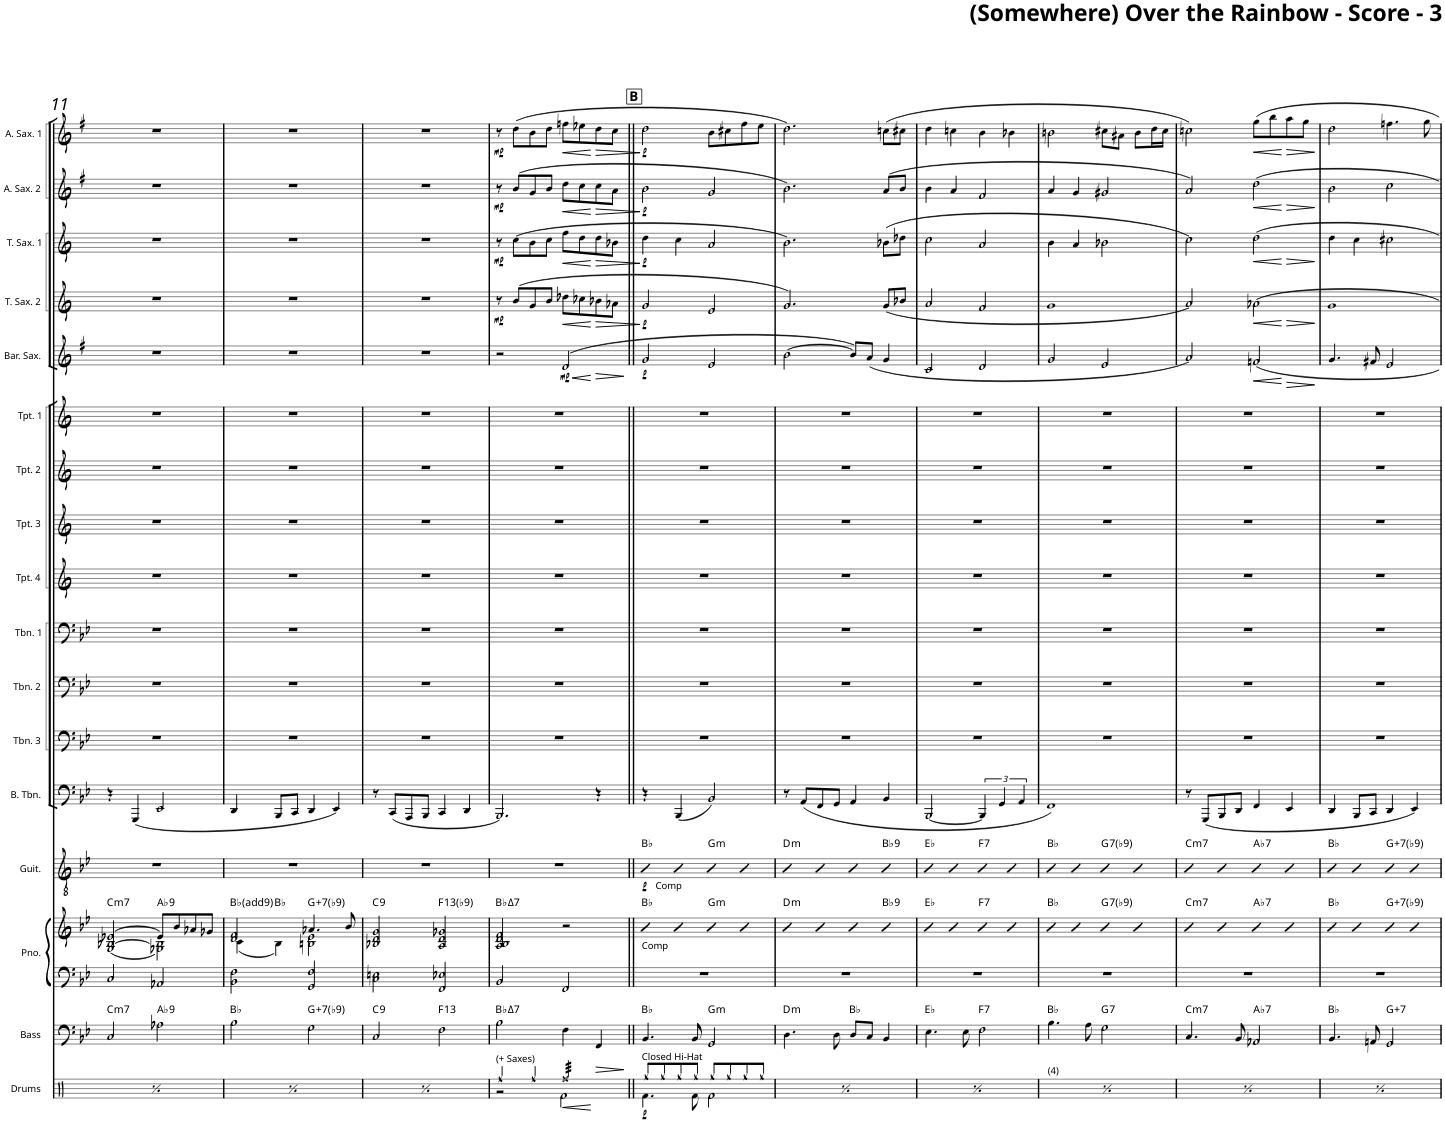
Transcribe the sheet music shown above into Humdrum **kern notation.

**kern	**dynam	**kern	**harte	**kern	**kern	**harte	**kern	**dynam	**harte	**kern	**kern	**kern	**kern	**kern	**kern	**kern	**kern	**kern	**dynam	**kern	**dynam	**kern	**dynam	**kern	**dynam	**kern	**dynam
*part17	*part17	*part16	*part16	*part15	*part15	*part15	*part14	*part14	*part14	*part13	*part12	*part11	*part10	*part9	*part8	*part7	*part6	*part5	*part5	*part4	*part4	*part3	*part3	*part2	*part2	*part1	*part1
*staff18	*staff18	*staff17	*	*staff16	*staff15	*	*staff14	*staff14	*	*staff13	*staff12	*staff11	*staff10	*staff9	*staff8	*staff7	*staff6	*staff5	*staff5	*staff4	*staff4	*staff3	*staff3	*staff2	*staff2	*staff1	*staff1
*I"Drums	*	*I"Bass	*	*I"Piano	*	*	*I"Guitar	*	*	*I"Bass Bone	*I"Trombone 3	*I"Trombone 2	*I"Trombone 1	*I"Trumpet 4	*I"Trumpet 3	*I"Trumpet 2	*I"Trumpet 1	*I"Bari Sax	*	*I"Tenor Sax 2	*	*I"Tenor Sax 1	*	*I"Alto Sax 2	*	*I"Alto Sax 1	*
*I'Drums	*	*I'Bass	*	*I'Pno.	*	*	*I'Guit.	*	*	*	*I'Tbn. 3	*I'Tbn. 2	*I'Tbn. 1	*I'Tpt. 4	*I'Tpt. 3	*I'Tpt. 2	*I'Tpt. 1	*I'Bar. Sax.	*	*I'T. Sax. 2	*	*I'T. Sax. 1	*	*I'A. Sax. 2	*	*I'A. Sax. 1	*
!!LO:PB:g=z
*clefX	*	*clefF4	*	*clefF4	*clefG2	*	*clefGv2	*	*	*clefF4	*clefF4	*clefF4	*clefF4	*clefG2	*clefG2	*clefG2	*clefG2	*clefG2	*	*clefG2	*	*clefG2	*	*clefG2	*	*clefG2	*
*	*	*Trd7c12	*	*	*	*	*	*	*	*	*	*	*	*Trd1c2	*Trd1c2	*Trd1c2	*Trd1c2	*Trd12c21	*	*Trd8c14	*	*Trd8c14	*	*Trd5c9	*	*Trd5c9	*
*k[]	*	*k[b-e-]	*	*k[b-e-]	*k[b-e-]	*	*k[b-e-]	*	*	*k[b-e-]	*k[b-e-]	*k[b-e-]	*k[b-e-]	*k[]	*k[]	*k[]	*k[]	*k[f#]	*	*k[]	*	*k[]	*	*k[f#]	*	*k[f#]	*
*M4/4	*	*M4/4	*	*M4/4	*M4/4	*	*M4/4	*	*	*M4/4	*M4/4	*M4/4	*M4/4	*M4/4	*M4/4	*M4/4	*M4/4	*M4/4	*	*M4/4	*	*M4/4	*	*M4/4	*	*M4/4	*
=11	=11	=11	=11	=11	=11	=11	=11	=11	=11	=11	=11	=11	=11	=11	=11	=11	=11	=11	=11	=11	=11	=11	=11	=11	=11	=11	=11
*	*	*	*	*	*^	*	*	*	*	*	*	*	*	*	*	*	*	*	*	*	*	*	*	*	*	*	*
!LO:TX:a:t=top of cym.	!	!	!LO:H:kt=m7	!	!	!	!LO:H:kt=m7	!	!	!	!	!	!	!	!	!	!	!	!	!	!	!	!	!	!	!	!	!
4Rff/	.	2C/	C:min7	2C/	[2e-X/	(<2G/ [2B-X/	C:min7	1r	.	.	4r	1r	1r	1r	1r	1r	1r	1r	1r	.	1r	.	1r	.	1r	.	1r	.
4Rff/	.	.	.	.	.	.	.	.	.	.	(4GGG/	.	.	.	.	.	.	.	.	.	.	.	.	.	.	.	.	.
!	!	!	!LO:H:kt=9	!	!	!	!LO:H:kt=9	!	!	!	!	!	!	!	!	!	!	!	!	!	!	!	!	!	!	!	!	!
4Rff/	.	2A-X\	Ab:9	2AA-X/	8e-/L]	2G-X\ 2B-\])	Ab:9	.	.	.	2EE-/	.	.	.	.	.	.	.	.	.	.	.	.	.	.	.	.	.
.	.	.	.	.	8b-/	.	.	.	.	.	.	.	.	.	.	.	.	.	.	.	.	.	.	.	.	.	.	.
4Rff/	.	.	.	.	8a-X/	.	.	.	.	.	.	.	.	.	.	.	.	.	.	.	.	.	.	.	.	.	.	.
.	.	.	.	.	8g-X/J	.	.	.	.	.	.	.	.	.	.	.	.	.	.	.	.	.	.	.	.	.	.	.
=12	=12	=12	=12	=12	=12	=12	=12	=12	=12	=12	=12	=12	=12	=12	=12	=12	=12	=12	=12	=12	=12	=12	=12	=12	=12	=12	=12	=12
!LO:TX:a:t=top of cym.	!	!	!	!	!	!	!	!	!	!	!	!	!	!	!	!	!	!	!	!	!	!	!	!	!	!	!	!
4Rff/	.	2B-\	Bb:maj	2BB-\ 2F\	2d/ 2f/	(4c\	Bb:maj(9)	1r	.	.	4DD/	1r	1r	1r	1r	1r	1r	1r	1r	.	1r	.	1r	.	1r	.	1r	.
4Rff/	.	.	.	.	.	4B-\)	Bb:maj	.	.	.	8BBB-/L	.	.	.	.	.	.	.	.	.	.	.	.	.	.	.	.	.
.	.	.	.	.	.	.	.	.	.	.	8CC/J	.	.	.	.	.	.	.	.	.	.	.	.	.	.	.	.	.
!	!	!	!LO:H:kt=7	!	!	!	!LO:H:kt=7	!	!	!	!	!	!	!	!	!	!	!	!	!	!	!	!	!	!	!	!	!
4Rff/	.	2G\	G:aug(b7,b9)	2GG/ 2F/	4.a-X/	2Bn\ 2e-\	G:aug(b7,b9)	.	.	.	4DD/	.	.	.	.	.	.	.	.	.	.	.	.	.	.	.	.	.
4Rff/	.	.	.	.	.	.	.	.	.	.	4EE-/)	.	.	.	.	.	.	.	.	.	.	.	.	.	.	.	.	.
.	.	.	.	.	8b-/	.	.	.	.	.	.	.	.	.	.	.	.	.	.	.	.	.	.	.	.	.	.	.
*	*	*	*	*	*v	*v	*	*	*	*	*	*	*	*	*	*	*	*	*	*	*	*	*	*	*	*	*	*
=13	=13	=13	=13	=13	=13	=13	=13	=13	=13	=13	=13	=13	=13	=13	=13	=13	=13	=13	=13	=13	=13	=13	=13	=13	=13	=13	=13
!LO:TX:a:t=top of cym.	!	!	!LO:H:kt=9	!	!	!LO:H:kt=9	!	!	!	!	!	!	!	!	!	!	!	!	!	!	!	!	!	!	!	!	!
4Rff/	.	2C/	C:9	2C\ 2En\	2B-X/ 2d/ 2g/	C:9	1r	.	.	8r	1r	1r	1r	1r	1r	1r	1r	1r	.	1r	.	1r	.	1r	.	1r	.
.	.	.	.	.	.	.	.	.	.	(8CC/L	.	.	.	.	.	.	.	.	.	.	.	.	.	.	.	.	.
4Rff/	.	.	.	.	.	.	.	.	.	8AAA/	.	.	.	.	.	.	.	.	.	.	.	.	.	.	.	.	.
.	.	.	.	.	.	.	.	.	.	8BBB-/J	.	.	.	.	.	.	.	.	.	.	.	.	.	.	.	.	.
!	!	!	!LO:H:kt=13	!	!	!LO:H:kt=13	!	!	!	!	!	!	!	!	!	!	!	!	!	!	!	!	!	!	!	!	!
4Rff/	.	2F\	F:9(11,13)	2FF/ 2E-X/	2A/ 2d/ 2g-X/	F:(3,5,b7,b9,11,13)	.	.	.	4CC/	.	.	.	.	.	.	.	.	.	.	.	.	.	.	.	.	.
4Rff/	.	.	.	.	.	.	.	.	.	4DD/	.	.	.	.	.	.	.	.	.	.	.	.	.	.	.	.	.
=14	=14	=14	=14	=14	=14	=14	=14	=14	=14	=14	=14	=14	=14	=14	=14	=14	=14	=14	=14	=14	=14	=14	=14	=14	=14	=14	=14
*^	*	*	*	*	*	*	*	*	*	*	*	*	*	*	*	*	*	*^	*	*	*	*	*	*	*	*	*
*	*^	*	*	*	*	*	*	*	*	*	*	*	*	*	*	*	*	*	*	*	*	*	*	*	*	*	*	*	*
!LO:TX:a:t=(+ Saxes)	!	!	!	!	!	!	!	!	!	!	!	!	!	!	!	!	!	!	!	!	!	!	!	!	!	!	!	!	!	!
!	!	!	!	!	!LO:H:kt=7	!	!	!LO:H:kt=7	!	!	!	!	!	!	!	!	!	!	!	!	!	!	!	!LO:DY:b	!	!LO:DY:b	!	!LO:DY:b	!	!LO:DY:b
4Rff/	2r	2ryy	.	2B-\	Bb:maj7	2BB-/	2A/ 2B-/ 2d/ 2f/	Bb:maj7	1r	.	.	2.BBB-/)	1r	1r	1r	1r	1r	1r	1r	2r	2ryy	.	8r	mp	8r	mp	8r	mp	8r	mp
.	.	.	.	.	.	.	.	.	.	.	.	.	.	.	.	.	.	.	.	.	.	.	(8b/L	.	(8cc\L	.	(8b/L	.	(8dd\L	.
4Rff/	.	.	.	.	.	.	.	.	.	.	.	.	.	.	.	.	.	.	.	.	.	.	8g/	.	8b\	.	8g/	.	8b\	.
.	.	.	.	.	.	.	.	.	.	.	.	.	.	.	.	.	.	.	.	.	.	.	8b/J	.	8cc\J	.	8b/J	.	8dd\J	.
!	!	!	!LO:HP:b	!	!	!	!	!	!	!	!	!	!	!	!	!	!	!	!	!	!	!LO:HP:b	!	!LO:HP:b	!	!LO:HP:b	!	!LO:HP:b	!	!LO:HP:b
!	!	!	!	!	!	!	!	!	!	!	!	!	!	!	!	!	!	!	!	!	!	!LO:DY:n=1:b	!	!	!	!	!	!	!	!
*tremolo	*	*	*	*	*	*	*	*	*	*	*	*	*	*	*	*	*	*	*	*	*	*	*	*	*	*	*	*	*	*
32Rff/LLL	2Rf\	4Rf	<	4F\	.	2FF/	2r	.	.	.	.	.	.	.	.	.	.	.	.	(2d/	4d	< mp	8dd-X\L	<	8ff\L	<	8dd\L	<	8ffn\L	<
32Rff/	.	.	.	.	.	.	.	.	.	.	.	.	.	.	.	.	.	.	.	.	.	.	.	.	.	.	.	.	.	.
32Rff/	.	.	.	.	.	.	.	.	.	.	.	.	.	.	.	.	.	.	.	.	.	.	.	.	.	.	.	.	.	.
32Rff/	.	.	.	.	.	.	.	.	.	.	.	.	.	.	.	.	.	.	.	.	.	.	.	.	.	.	.	.	.	.
32Rff/	.	.	.	.	.	.	.	.	.	.	.	.	.	.	.	.	.	.	.	.	.	.	8cc-X\	.	8dd\	.	8cc\	.	8ee-X\	.
32Rff/	.	.	.	.	.	.	.	.	.	.	.	.	.	.	.	.	.	.	.	.	.	.	.	.	.	.	.	.	.	.
32Rff/	.	.	.	.	.	.	.	.	.	.	.	.	.	.	.	.	.	.	.	.	.	.	.	.	.	.	.	.	.	.
32Rff/	.	.	.	.	.	.	.	.	.	.	.	.	.	.	.	.	.	.	.	.	.	.	.	.	.	.	.	.	.	.
!	!	!	!	!	!	!	!	!	!	!	!	!	!	!	!	!	!	!	!	!	!	!LO:HP:n=1:b	!	!LO:HP:n=1:b	!	!LO:HP:n=1:b	!	!LO:HP:n=1:b	!	!LO:HP:n=1:b
32Rff/	.	4Rf	[	4FF/	.	.	.	.	.	.	.	4r	.	.	.	.	.	.	.	.	4d	[ >	8b-X\	[ >	8dd\	[ >	8cc\	[ >	8dd\	[ >
32Rff/	.	.	.	.	.	.	.	.	.	.	.	.	.	.	.	.	.	.	.	.	.	.	.	.	.	.	.	.	.	.
32Rff/	.	.	.	.	.	.	.	.	.	.	.	.	.	.	.	.	.	.	.	.	.	.	.	.	.	.	.	.	.	.
32Rff/	.	.	.	.	.	.	.	.	.	.	.	.	.	.	.	.	.	.	.	.	.	.	.	.	.	.	.	.	.	.
32Rff/	.	.	.	.	.	.	.	.	.	.	.	.	.	.	.	.	.	.	.	.	.	.	8a-X\J	.	8b-X\J	.	8a\J	.	8cc\J	.
32Rff/	.	.	.	.	.	.	.	.	.	.	.	.	.	.	.	.	.	.	.	.	.	.	.	.	.	.	.	.	.	.
32Rff/	.	.	.	.	.	.	.	.	.	.	.	.	.	.	.	.	.	.	.	.	.	.	.	.	.	.	.	.	.	.
32Rff/JJJ	.	.	.	.	.	.	.	.	.	.	.	.	.	.	.	.	.	.	.	.	.	.	.	.	.	.	.	.	.	.
*Xtremolo	*	*	*	*	*	*	*	*	*	*	*	*	*	*	*	*	*	*	*	*	*	*	*	*	*	*	*	*	*	*
*v	*v	*v	*	*	*	*	*	*	*	*	*	*	*	*	*	*	*	*	*	*v	*v	*	*	*	*	*	*	*	*	*
.	.	.	.	.	.	.	.	.	.	.	.	.	.	.	.	.	.	.	.	.	]	.	]	.	]	.	]
=15||	=15||	=15||	=15||	=15||	=15||	=15||	=15||	=15||	=15||	=15||	=15||	=15||	=15||	=15||	=15||	=15||	=15||	=15||	=15||	=15||	=15||	=15||	=15||	=15||	=15||	=15||	=15||
*^	*	*	*	*	*	*	*	*	*	*	*	*	*	*	*	*	*	*	*	*	*	*	*	*	*	*	*
!	!	!	!	!	!	!	!	!LO:TX:b:t=Comp	!	!	!	!	!	!	!	!	!	!	!	!	!	!	!	!	!	!	!	!
!	!	!	!	!	!	!LO:TX:b:t=Comp	!	!	!	!	!	!	!	!	!	!	!	!	!	!	!	!	!	!	!	!	!	!
!LO:TX:a:t=Closed Hi-Hat	!	!	!	!	!	!	!	!	!	!	!	!	!	!	!	!	!	!	!	!	!	!	!	!	!	!	!	!
!	!	!LO:DY:b	!	!	!	!	!	!	!LO:DY:b	!	!	!	!	!	!	!	!	!	!	!LO:DY:b	!	!LO:DY:b	!	!LO:DY:b	!	!LO:DY:b	!	!LO:DY:b
8Rgg/L	4.Rf\	p	4.BB-/	Bb:maj	1r	4b-	Bb:maj	4B-	p	Bb:maj	4r	1r	1r	1r	1r	1r	1r	1r	2g/	p	2g/	p	4dd\	p	2b\	p	2dd\	p
8Rgg/	.	.	.	.	.	.	.	.	.	.	.	.	.	.	.	.	.	.	.	.	.	.	.	.	.	.	.	.
8Rgg/	.	.	.	.	.	4b-	.	4B-	.	.	(4BBB-/	.	.	.	.	.	.	.	.	.	.	.	4cc\	.	.	.	.	.
8Rgg/J	8Rf\	.	8BB-/	.	.	.	.	.	.	.	.	.	.	.	.	.	.	.	.	.	.	.	.	.	.	.	.	.
!	!	!	!	!LO:H:kt=m	!	!	!LO:H:kt=m	!	!	!LO:H:kt=m	!	!	!	!	!	!	!	!	!	!	!	!	!	!	!	!	!	!
8Rgg/L	2Rf\	.	2GG/	G:min	.	4b-	G:min	4B-	.	G:min	2BB-/)	.	.	.	.	.	.	.	2e/	.	2e/	.	2a/	.	2g/	.	8b\L	.
8Rgg/	.	.	.	.	.	.	.	.	.	.	.	.	.	.	.	.	.	.	.	.	.	.	.	.	.	.	8cc#X\	.
8Rgg/	.	.	.	.	.	4b-	.	4B-	.	.	.	.	.	.	.	.	.	.	.	.	.	.	.	.	.	.	8ff#\	.
8Rgg/J	.	.	.	.	.	.	.	.	.	.	.	.	.	.	.	.	.	.	.	.	.	.	.	.	.	.	8ee\J	.
=16	=16	=16	=16	=16	=16	=16	=16	=16	=16	=16	=16	=16	=16	=16	=16	=16	=16	=16	=16	=16	=16	=16	=16	=16	=16	=16	=16	=16
!LO:TX:a:t=Closed Hi-Hat	!	!	!	!	!	!	!	!	!	!	!	!	!	!	!	!	!	!	!	!	!	!	!	!	!	!	!	!
!	!	!LO:DY:b	!	!LO:H:kt=m	!	!	!LO:H:kt=m	!	!	!LO:H:kt=m	!	!	!	!	!	!	!	!	!	!	!	!	!	!	!	!	!	!
8Rgg/L	4.Rf\	p	4.D\	D:min	1r	4b-	D:min	4B-	.	D:min	8r	1r	1r	1r	1r	1r	1r	1r	[2b\	.	2.g/)	.	2.b\)	.	2.b\)	.	2.dd\)	.
8Rgg/	.	.	.	.	.	.	.	.	.	.	(8AA/L	.	.	.	.	.	.	.	.	.	.	.	.	.	.	.	.	.
8Rgg/	.	.	.	.	.	4b-	.	4B-	.	.	8FF/	.	.	.	.	.	.	.	.	.	.	.	.	.	.	.	.	.
8Rgg/J	8Rf\	.	8D\	.	.	.	.	.	.	.	8GG/J	.	.	.	.	.	.	.	.	.	.	.	.	.	.	.	.	.
8Rgg/L	2Rf\	.	8D/L	Bb:maj	.	4b-	.	4B-	.	.	4AA/	.	.	.	.	.	.	.	8b/L])	.	.	.	.	.	.	.	.	.
8Rgg/	.	.	8C/J	.	.	.	.	.	.	.	.	.	.	.	.	.	.	.	(8a/J	.	.	.	.	.	.	.	.	.
!	!	!	!	!	!	!	!LO:H:kt=9	!	!	!LO:H:kt=9	!	!	!	!	!	!	!	!	!	!	!	!	!	!	!	!	!	!
8Rgg/	.	.	4BB-/	.	.	4b-	Bb:9	4B-	.	Bb:9	4BB-/	.	.	.	.	.	.	.	4g/	.	(8g/L	.	(8b-X\L	.	(8a/L	.	(8ccn\L	.
8Rgg/J	.	.	.	.	.	.	.	.	.	.	.	.	.	.	.	.	.	.	.	.	8b-X/J	.	8dd-X\J	.	8b/J	.	8cc#X\J	.
=17	=17	=17	=17	=17	=17	=17	=17	=17	=17	=17	=17	=17	=17	=17	=17	=17	=17	=17	=17	=17	=17	=17	=17	=17	=17	=17	=17	=17
!LO:TX:a:t=Closed Hi-Hat	!	!	!	!	!	!	!	!	!	!	!	!	!	!	!	!	!	!	!	!	!	!	!	!	!	!	!	!
!	!	!LO:DY:b	!	!	!	!	!	!	!	!	!	!	!	!	!	!	!	!	!	!	!	!	!	!	!	!	!	!
8Rgg/L	4.Rf\	p	4.E-\	Eb:maj	1r	4b-	Eb:maj	4B-	.	Eb:maj	[2BBB-/	1r	1r	1r	1r	1r	1r	1r	2c/	.	2a/	.	2cc\	.	4b\	.	4dd\	.
8Rgg/	.	.	.	.	.	.	.	.	.	.	.	.	.	.	.	.	.	.	.	.	.	.	.	.	.	.	.	.
8Rgg/	.	.	.	.	.	4b-	.	4B-	.	.	.	.	.	.	.	.	.	.	.	.	.	.	.	.	4a/	.	4ccn\	.
8Rgg/J	8Rf\	.	8E-\	.	.	.	.	.	.	.	.	.	.	.	.	.	.	.	.	.	.	.	.	.	.	.	.	.
!	!	!	!	!LO:H:kt=7	!	!	!LO:H:kt=7	!	!	!LO:H:kt=7	!	!	!	!	!	!	!	!	!	!	!	!	!	!	!	!	!	!
8Rgg/L	2Rf\	.	2F\	F:7	.	4b-	F:7	4B-	.	F:7	6BBB-/]	.	.	.	.	.	.	.	2d/	.	2f/	.	2a/	.	2f#/	.	4b\	.
8Rgg/	.	.	.	.	.	.	.	.	.	.	.	.	.	.	.	.	.	.	.	.	.	.	.	.	.	.	.	.
.	.	.	.	.	.	.	.	.	.	.	6GG/	.	.	.	.	.	.	.	.	.	.	.	.	.	.	.	.	.
8Rgg/	.	.	.	.	.	4b-	.	4B-	.	.	.	.	.	.	.	.	.	.	.	.	.	.	.	.	.	.	4b-X\	.
.	.	.	.	.	.	.	.	.	.	.	6AA/	.	.	.	.	.	.	.	.	.	.	.	.	.	.	.	.	.
8Rgg/J	.	.	.	.	.	.	.	.	.	.	.	.	.	.	.	.	.	.	.	.	.	.	.	.	.	.	.	.
=18	=18	=18	=18	=18	=18	=18	=18	=18	=18	=18	=18	=18	=18	=18	=18	=18	=18	=18	=18	=18	=18	=18	=18	=18	=18	=18	=18	=18
!LO:TX:a:t=Closed Hi-Hat	!	!	!	!	!	!	!	!	!	!	!	!	!	!	!	!	!	!	!	!	!	!	!	!	!	!	!	!
!	!	!LO:DY:b	!	!	!	!	!	!	!	!	!	!	!	!	!	!	!	!	!	!	!	!	!	!	!	!	!	!
8Rgg/L	4.Rf\	p	4.B-\	Bb:maj	1r	4b-	Bb:maj	4B-	.	Bb:maj	1FF)	1r	1r	1r	1r	1r	1r	1r	2g/	.	1g	.	4b\	.	4a/	.	2bn\	.
8Rgg/	.	.	.	.	.	.	.	.	.	.	.	.	.	.	.	.	.	.	.	.	.	.	.	.	.	.	.	.
8Rgg/	.	.	.	.	.	4b-	.	4B-	.	.	.	.	.	.	.	.	.	.	.	.	.	.	4a/	.	4g/	.	.	.
8Rgg/J	8Rf\	.	8A\	.	.	.	.	.	.	.	.	.	.	.	.	.	.	.	.	.	.	.	.	.	.	.	.	.
!	!	!	!	!LO:H:kt=7	!	!	!LO:H:kt=7	!	!	!LO:H:kt=7	!	!	!	!	!	!	!	!	!	!	!	!	!	!	!	!	!	!
8Rgg/L	2Rf\	.	2G\	G:7	.	4b-	G:7(b9)	4B-	.	G:7(b9)	.	.	.	.	.	.	.	.	2e/	.	.	.	2b-X\	.	2g#X/	.	8cc#X\L	.
8Rgg/	.	.	.	.	.	.	.	.	.	.	.	.	.	.	.	.	.	.	.	.	.	.	.	.	.	.	8a#X\J	.
8Rgg/	.	.	.	.	.	4b-	.	4B-	.	.	.	.	.	.	.	.	.	.	.	.	.	.	.	.	.	.	8b\L	.
8Rgg/J	.	.	.	.	.	.	.	.	.	.	.	.	.	.	.	.	.	.	.	.	.	.	.	.	.	.	16dd\L	.
.	.	.	.	.	.	.	.	.	.	.	.	.	.	.	.	.	.	.	.	.	.	.	.	.	.	.	16cc#\JJ	.
=19	=19	=19	=19	=19	=19	=19	=19	=19	=19	=19	=19	=19	=19	=19	=19	=19	=19	=19	=19	=19	=19	=19	=19	=19	=19	=19	=19	=19
*	*	*	*	*	*	*	*	*	*	*	*	*	*	*	*	*	*	*	*^	*	*^	*	*^	*	*^	*	*	*
!LO:TX:a:t=Closed Hi-Hat	!	!	!	!	!	!	!	!	!	!	!	!	!	!	!	!	!	!	!	!	!	!	!	!	!	!	!	!	!	!	!	!
!	!	!LO:DY:b	!	!LO:H:kt=m7	!	!	!LO:H:kt=m7	!	!	!LO:H:kt=m7	!	!	!	!	!	!	!	!	!	!	!	!	!	!	!	!	!	!	!	!	!	!
8Rgg/L	4.Rf\	p	4.C/	C:min7	1r	4b-	C:min7	4B-	.	C:min7	8r	1r	1r	1r	1r	1r	1r	1r	2a/)	2ryy	.	2a/)	2ryy	.	2cc\)	2ryy	.	2a/)	2ryy	.	2ccn\)	.
8Rgg/	.	.	.	.	.	.	.	.	.	.	(8GGG/L	.	.	.	.	.	.	.	.	.	.	.	.	.	.	.	.	.	.	.	.	.
8Rgg/	.	.	.	.	.	4b-	.	4B-	.	.	8BBB-/	.	.	.	.	.	.	.	.	.	.	.	.	.	.	.	.	.	.	.	.	.
8Rgg/J	8Rf\	.	8BB-/	.	.	.	.	.	.	.	8DD/J	.	.	.	.	.	.	.	.	.	.	.	.	.	.	.	.	.	.	.	.	.
!	!	!	!	!LO:H:kt=7	!	!	!LO:H:kt=7	!	!	!LO:H:kt=7	!	!	!	!	!	!	!	!	!	!	!LO:HP:b	!	!	!LO:HP:b	!	!	!LO:HP:b	!	!	!LO:HP:b	!	!LO:HP:b
8Rgg/L	2Rf\	.	2AA-X/	Ab:7	.	4b-	Ab:7	4B-	.	Ab:7	4FF/	.	.	.	.	.	.	.	2fn/	4f	<	2a-X\	4a-	<	2dd\	4dd	<	2dd\	4dd	<	8gg\L	<
8Rgg/	.	.	.	.	.	.	.	.	.	.	.	.	.	.	.	.	.	.	.	.	.	.	.	.	.	.	.	.	.	.	8bb\	.
!	!	!	!	!	!	!	!	!	!	!	!	!	!	!	!	!	!	!	!	!	!	!	!	!	!	!	!	!	!	!	!	!LO:HP:n=1:b
8Rgg/	.	.	.	.	.	4b-	.	4B-	.	.	4EE-/	.	.	.	.	.	.	.	.	4f	[	.	4a-	[	.	4dd	[	.	4dd	[	8aa\	[ >
8Rgg/J	.	.	.	.	.	.	.	.	.	.	.	.	.	.	.	.	.	.	.	.	.	.	.	.	.	.	.	.	.	.	8gg\J	.
*	*	*	*	*	*	*	*	*	*	*	*	*	*	*	*	*	*	*	*v	*v	*	*	*	*	*v	*v	*	*v	*v	*	*	*
*v	*v	*	*	*	*	*	*	*	*	*	*	*	*	*	*	*	*	*	*	*	*v	*v	*	*	*	*	*	*	*
.	.	.	.	.	.	.	.	.	.	.	.	.	.	.	.	.	.	.	]	.	.	.	.	.	.	.	]
=20	=20	=20	=20	=20	=20	=20	=20	=20	=20	=20	=20	=20	=20	=20	=20	=20	=20	=20	=20	=20	=20	=20	=20	=20	=20	=20	=20
*^	*	*	*	*	*	*	*	*	*	*	*	*	*	*	*	*	*	*	*	*	*	*	*	*	*	*	*
!LO:TX:a:t=Closed Hi-Hat	!	!	!	!	!	!	!	!	!	!	!	!	!	!	!	!	!	!	!	!	!	!	!	!	!	!	!	!
!	!	!LO:DY:b	!	!	!	!	!	!	!	!	!	!	!	!	!	!	!	!	!	!	!	!	!	!	!	!	!	!
8Rgg/L	4.Rf\	p	4.BB-/	Bb:maj	1r	4b-	Bb:maj	4B-	.	Bb:maj	4DD/	1r	1r	1r	1r	1r	1r	1r	4.g/	.	1g	.	4dd\	.	2b\	.	2dd\	.
8Rgg/	.	.	.	.	.	.	.	.	.	.	.	.	.	.	.	.	.	.	.	.	.	.	.	.	.	.	.	.
8Rgg/	.	.	.	.	.	4b-	.	4B-	.	.	8BBB-/L	.	.	.	.	.	.	.	.	.	.	.	4cc\	.	.	.	.	.
8Rgg/J	8Rf\	.	8AAn/	.	.	.	.	.	.	.	8CC/J	.	.	.	.	.	.	.	8f#X/	.	.	.	.	.	.	.	.	.
!	!	!	!	!LO:H:kt=7	!	!	!LO:H:kt=7	!	!	!LO:H:kt=7	!	!	!	!	!	!	!	!	!	!	!	!	!	!	!	!	!	!
8Rgg/L	2Rf\	.	2GG/	G:aug(b7)	.	4b-	G:aug(b7,b9)	4B-	.	G:aug(b7,b9)	4DD/	.	.	.	.	.	.	.	2e/	.	.	.	2cc#X\	.	2cc\	.	4.ffn\	.
8Rgg/	.	.	.	.	.	.	.	.	.	.	.	.	.	.	.	.	.	.	.	.	.	.	.	.	.	.	.	.
8Rgg/	.	.	.	.	.	4b-	.	4B-	.	.	4EE-/)	.	.	.	.	.	.	.	.	.	.	.	.	.	.	.	.	.
8Rgg/J	.	.	.	.	.	.	.	.	.	.	.	.	.	.	.	.	.	.	.	.	.	.	.	.	.	.	8gg\	.
*v	*v	*	*	*	*	*	*	*	*	*	*	*	*	*	*	*	*	*	*	*	*	*	*	*	*	*	*	*
=	=	=	=	=	=	=	=	=	=	=	=	=	=	=	=	=	=	=	=	=	=	=	=	=	=	=	=
*-	*-	*-	*-	*-	*-	*-	*-	*-	*-	*-	*-	*-	*-	*-	*-	*-	*-	*-	*-	*-	*-	*-	*-	*-	*-	*-	*-
